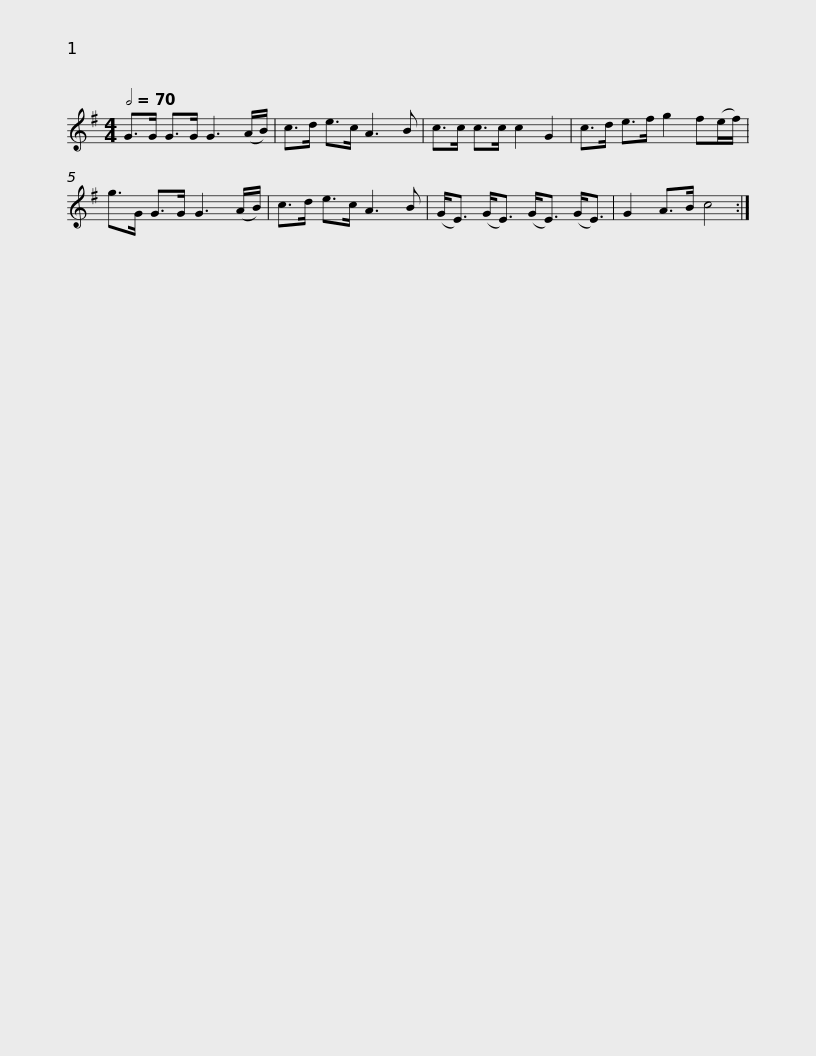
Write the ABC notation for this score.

X:1
L:1/8
Q:1/2=70
M:4/4
I:linebreak $
K:G
V:1 treble
V:1
 G>G G>G G3 (A/B/) | c>d e>c A3 B | c>c c>c c2 G2 | c>d e>f g2 f(e/f/) | g>G G>G G3 (A/B/) |$ %5
 c>d e>c A3 B | (G<E) (G<E) (G<E) (G<E) | G2 A>B c4 :| %8
